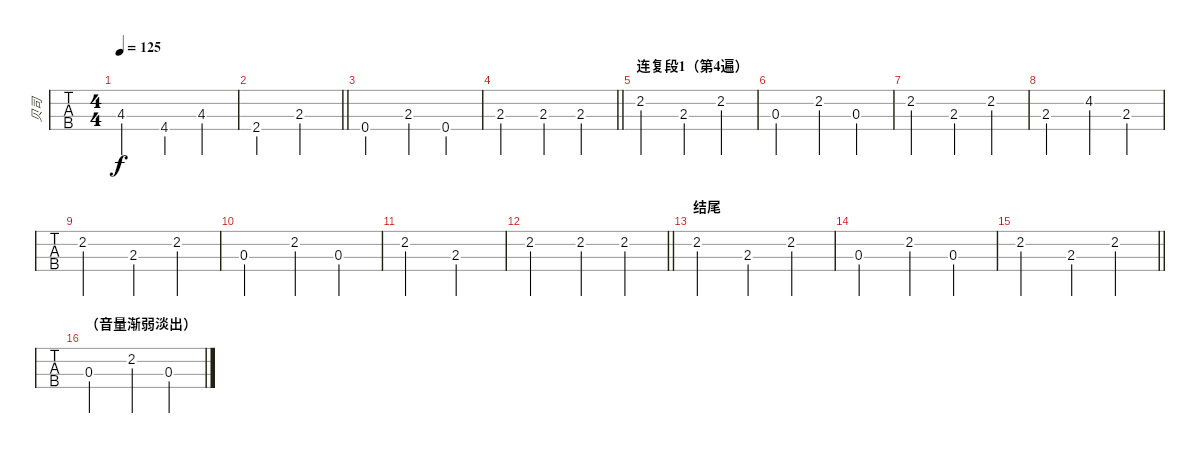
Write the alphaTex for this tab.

\track ("贝司" "贝司") {instrument electricbassfinger}
\staff {tabs}
\tuning (G2 D2 A1 E1) {hide}
\ts (4 4)
\tempo 125
\clef f4
\ks e
4.3.2{dy f} 4.4.4 4.3.4 |
\barLineRight lightlight
2.4.2 2.3.2 |
0.4.2 2.3.4 0.4.4 |
\barLineRight lightlight
2.3.2 2.3.4 2.3.4 |
\section ("" "连复段1（第4遍）")
2.2.2 2.3.4 2.2.4 |
0.3.2 2.2.4 0.3.4 |
2.2.2 2.3.4 2.2.4 |
2.3.2 4.2.4 2.3.4 |
2.2.2 2.3.4 2.2.4 |
0.3.2 2.2.4 0.3.4 |
2.2.2 2.3.2 |
\barLineRight lightlight
2.2.2 2.2.4 2.2.4 |
\section ("" "结尾")
2.2.2 2.3.4 2.2.4 |
0.3.2 2.2.4 0.3.4 |
\barLineRight lightlight
2.2.2 2.3.4 2.2.4 |
\section ("" "（音量渐弱淡出）")
0.3.2 2.2.4 0.3.4
